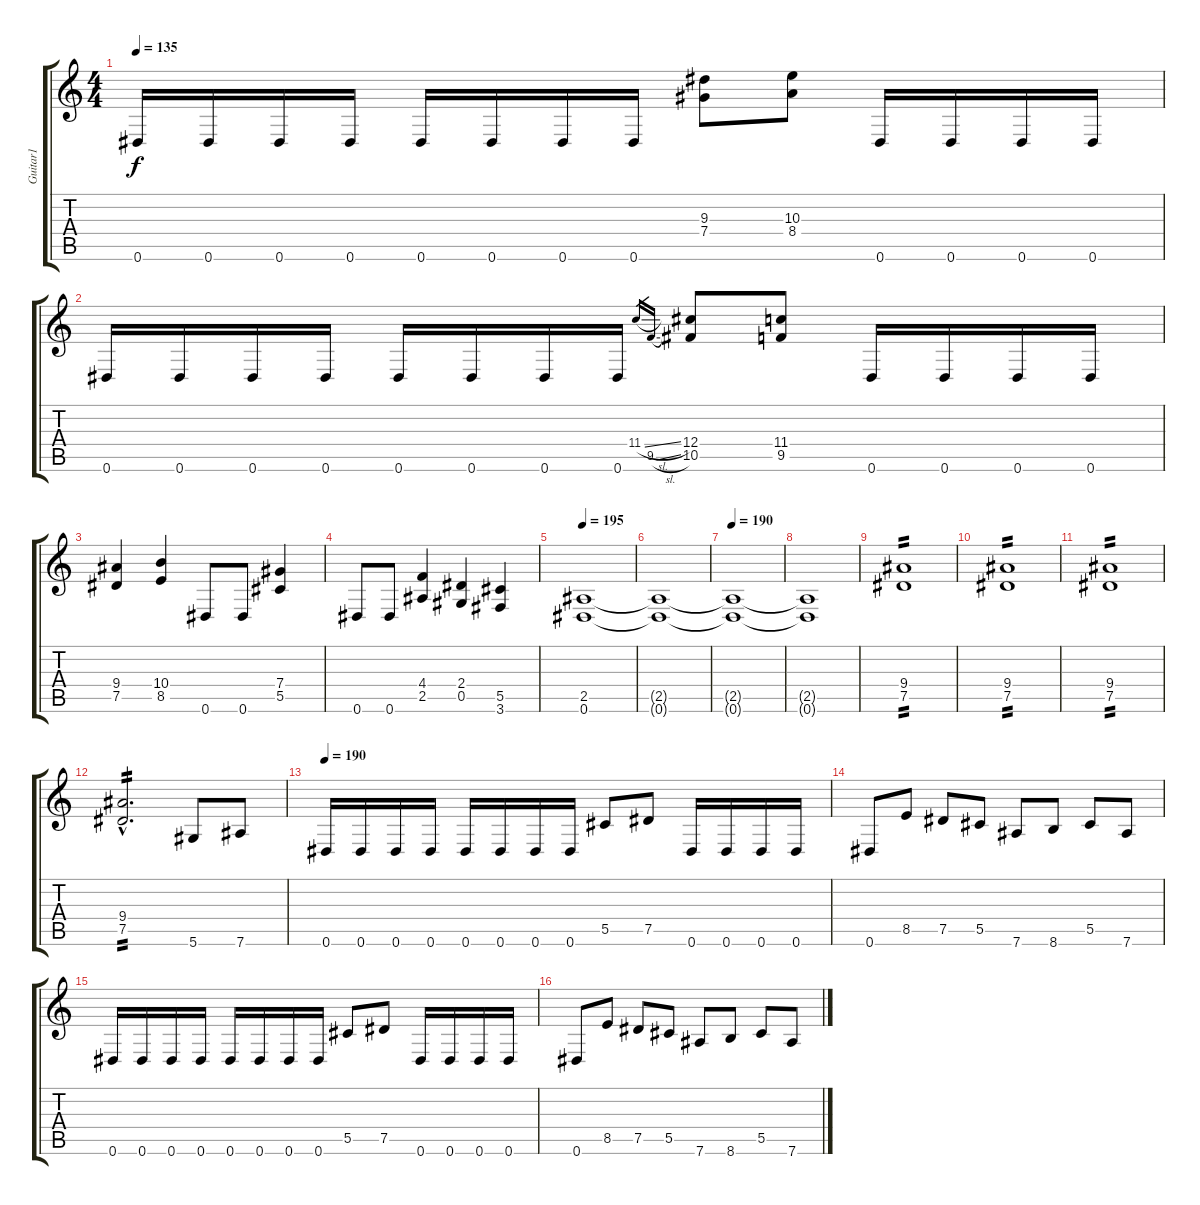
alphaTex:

\track ("Guitar1" "Guitar1") {instrument overdrivenguitar}
\staff {score tabs}
\tuning (Eb4 Bb3 Gb3 Db3 Ab2 Eb2) {hide}
\ts (4 4)
\tempo 135
\clef g2
\ks c
0.6.16{dy f} 0.6.16 0.6.16 0.6.16 0.6.16 0.6.16 0.6.16 0.6.16 (9.3 7.4).8 (10.3 8.4).8 0.6.16 0.6.16 0.6.16 0.6.16 |
0.6.16 0.6.16 0.6.16 0.6.16 0.6.16 0.6.16 0.6.16 0.6.16 11.4{sl}.16{gr} 9.5{sl}.16{gr} (12.4 10.5).8 (11.4 9.5).8 0.6.16 0.6.16 0.6.16 0.6.16 |
(9.4 7.5).4 (10.4 8.5).4 0.6.8 0.6.8 (7.4 5.5).4 |
0.6.8 0.6.8 (4.4 2.5).4 (2.4 0.5).4 (5.5 3.6).4 |
\tempo 195
(2.5 0.6).1 |
(2.5{t} 0.6{t}).1 |
\tempo 190
(2.5{t} 0.6{t}).1 |
(2.5{t} 0.6{t}).1 |
(9.4 7.5).1{tp 2} |
(9.4 7.5).1{tp 2} |
(9.4 7.5).1{tp 2} |
(9.4{hac} 7.5{hac}).2{d tp 2} 5.6.8 7.6.8 |
\tempo 190
0.6.16 0.6.16 0.6.16 0.6.16 0.6.16 0.6.16 0.6.16 0.6.16 5.5.8 7.5.8 0.6.16 0.6.16 0.6.16 0.6.16 |
0.6.8 8.5.8 7.5.8 5.5.8 7.6.8 8.6.8 5.5.8 7.6.8 |
0.6.16 0.6.16 0.6.16 0.6.16 0.6.16 0.6.16 0.6.16 0.6.16 5.5.8 7.5.8 0.6.16 0.6.16 0.6.16 0.6.16 |
0.6.8 8.5.8 7.5.8 5.5.8 7.6.8 8.6.8 5.5.8 7.6.8
